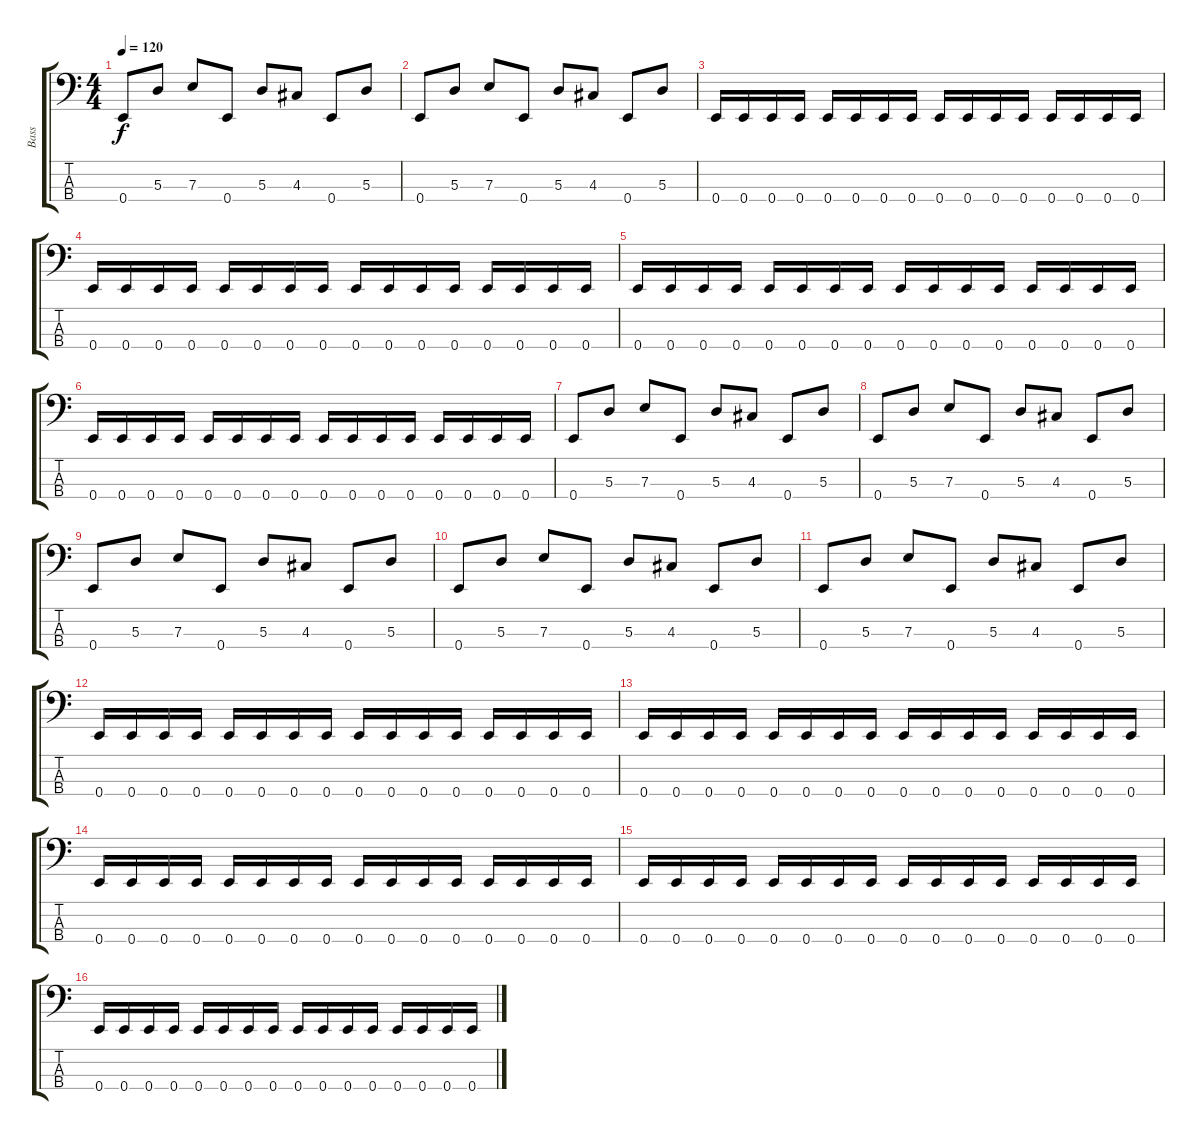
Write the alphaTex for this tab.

\track ("Bass" "Bass") {instrument electricbassfinger}
\staff {score tabs}
\tuning (G2 D2 A1 E1) {hide}
\ts (4 4)
\tempo 120
\clef f4
\ks c
0.4.8{dy f} 5.3.8 7.3.8 0.4.8 5.3.8 4.3.8 0.4.8 5.3.8 |
0.4.8 5.3.8 7.3.8 0.4.8 5.3.8 4.3.8 0.4.8 5.3.8 |
0.4.16 0.4.16 0.4.16 0.4.16 0.4.16 0.4.16 0.4.16 0.4.16 0.4.16 0.4.16 0.4.16 0.4.16 0.4.16 0.4.16 0.4.16 0.4.16 |
0.4.16 0.4.16 0.4.16 0.4.16 0.4.16 0.4.16 0.4.16 0.4.16 0.4.16 0.4.16 0.4.16 0.4.16 0.4.16 0.4.16 0.4.16 0.4.16 |
0.4.16 0.4.16 0.4.16 0.4.16 0.4.16 0.4.16 0.4.16 0.4.16 0.4.16 0.4.16 0.4.16 0.4.16 0.4.16 0.4.16 0.4.16 0.4.16 |
0.4.16 0.4.16 0.4.16 0.4.16 0.4.16 0.4.16 0.4.16 0.4.16 0.4.16 0.4.16 0.4.16 0.4.16 0.4.16 0.4.16 0.4.16 0.4.16 |
0.4.8 5.3.8 7.3.8 0.4.8 5.3.8 4.3.8 0.4.8 5.3.8 |
0.4.8 5.3.8 7.3.8 0.4.8 5.3.8 4.3.8 0.4.8 5.3.8 |
0.4.8 5.3.8 7.3.8 0.4.8 5.3.8 4.3.8 0.4.8 5.3.8 |
0.4.8 5.3.8 7.3.8 0.4.8 5.3.8 4.3.8 0.4.8 5.3.8 |
0.4.8 5.3.8 7.3.8 0.4.8 5.3.8 4.3.8 0.4.8 5.3.8 |
0.4.16 0.4.16 0.4.16 0.4.16 0.4.16 0.4.16 0.4.16 0.4.16 0.4.16 0.4.16 0.4.16 0.4.16 0.4.16 0.4.16 0.4.16 0.4.16 |
0.4.16 0.4.16 0.4.16 0.4.16 0.4.16 0.4.16 0.4.16 0.4.16 0.4.16 0.4.16 0.4.16 0.4.16 0.4.16 0.4.16 0.4.16 0.4.16 |
0.4.16 0.4.16 0.4.16 0.4.16 0.4.16 0.4.16 0.4.16 0.4.16 0.4.16 0.4.16 0.4.16 0.4.16 0.4.16 0.4.16 0.4.16 0.4.16 |
0.4.16 0.4.16 0.4.16 0.4.16 0.4.16 0.4.16 0.4.16 0.4.16 0.4.16 0.4.16 0.4.16 0.4.16 0.4.16 0.4.16 0.4.16 0.4.16 |
0.4.16 0.4.16 0.4.16 0.4.16 0.4.16 0.4.16 0.4.16 0.4.16 0.4.16 0.4.16 0.4.16 0.4.16 0.4.16 0.4.16 0.4.16 0.4.16
